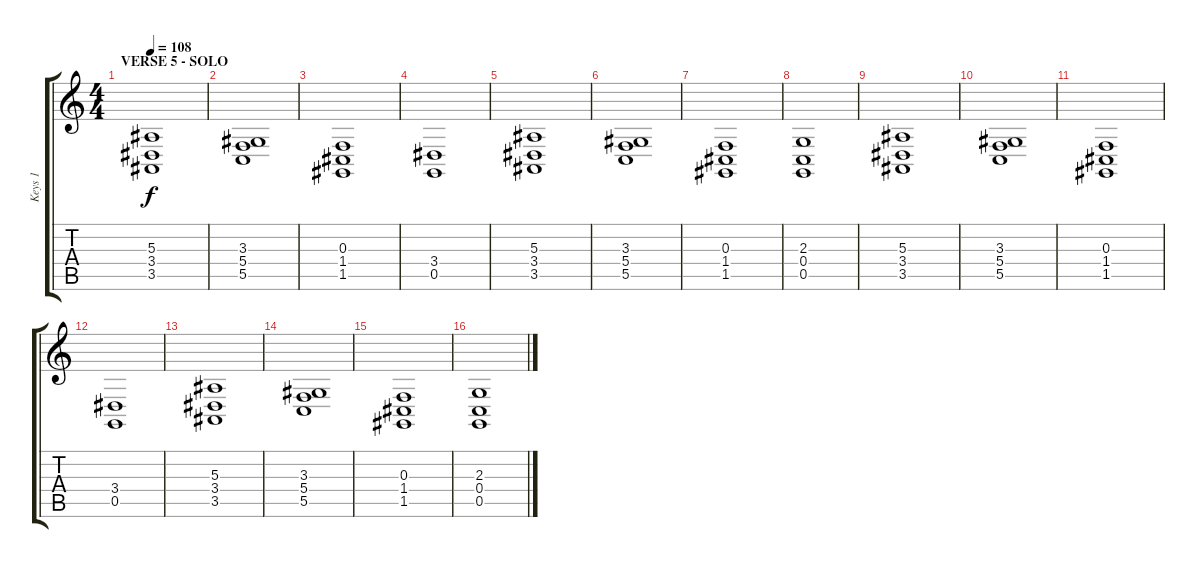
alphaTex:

\track ("Keys 1" "Keys 1") {instrument pad2warm}
\staff {score tabs}
\tuning (D4 A3 F3 C3 G2 C2) {hide}
\ts (4 4)
\section ("" "VERSE 5 - SOLO")
\tempo 108
\clef g2
\ks c
(5.3 3.4 3.5).1{dy f} |
(3.3 5.4 5.5).1 |
(0.3 1.4 1.5).1 |
(3.4 0.5).1 |
(5.3 3.4 3.5).1 |
(3.3 5.4 5.5).1 |
(0.3 1.4 1.5).1 |
(2.3 0.4 0.5).1 |
(5.3 3.4 3.5).1 |
(3.3 5.4 5.5).1 |
(0.3 1.4 1.5).1 |
(3.4 0.5).1 |
(5.3 3.4 3.5).1 |
(3.3 5.4 5.5).1 |
(0.3 1.4 1.5).1 |
(2.3 0.4 0.5).1
